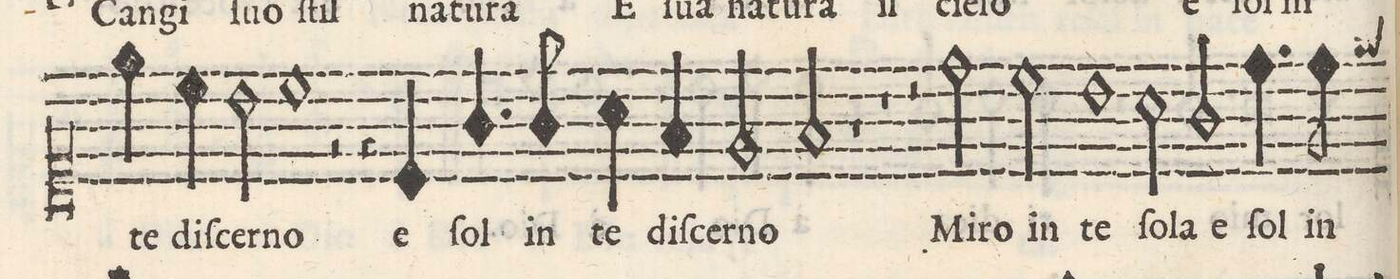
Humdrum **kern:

**kern	**text
*I"Canto	*
*clefC1	*
*k[]	*
*met(C)	*
*M2/1	*
4ee\	te
4cc\	diſ-
2b\	-cer-
1cc	-no
=22-	=22-
2r	.
4r	.
4c/	e
4.g/	ſol
8g/	in
4a\	te
4f/	diſ-
=23-	=23-
2e/	-cer-
2f/	-no
1r	.
=24-	=24-
1r	.
2r	.
2dd\	Mi-
=25-	=25-
2cc\	-ro in
1b	te
2a\	ſo-
=26-	=26-
2g/	-la e
4.dd\	ſol
8dd\	in
*-	*-
